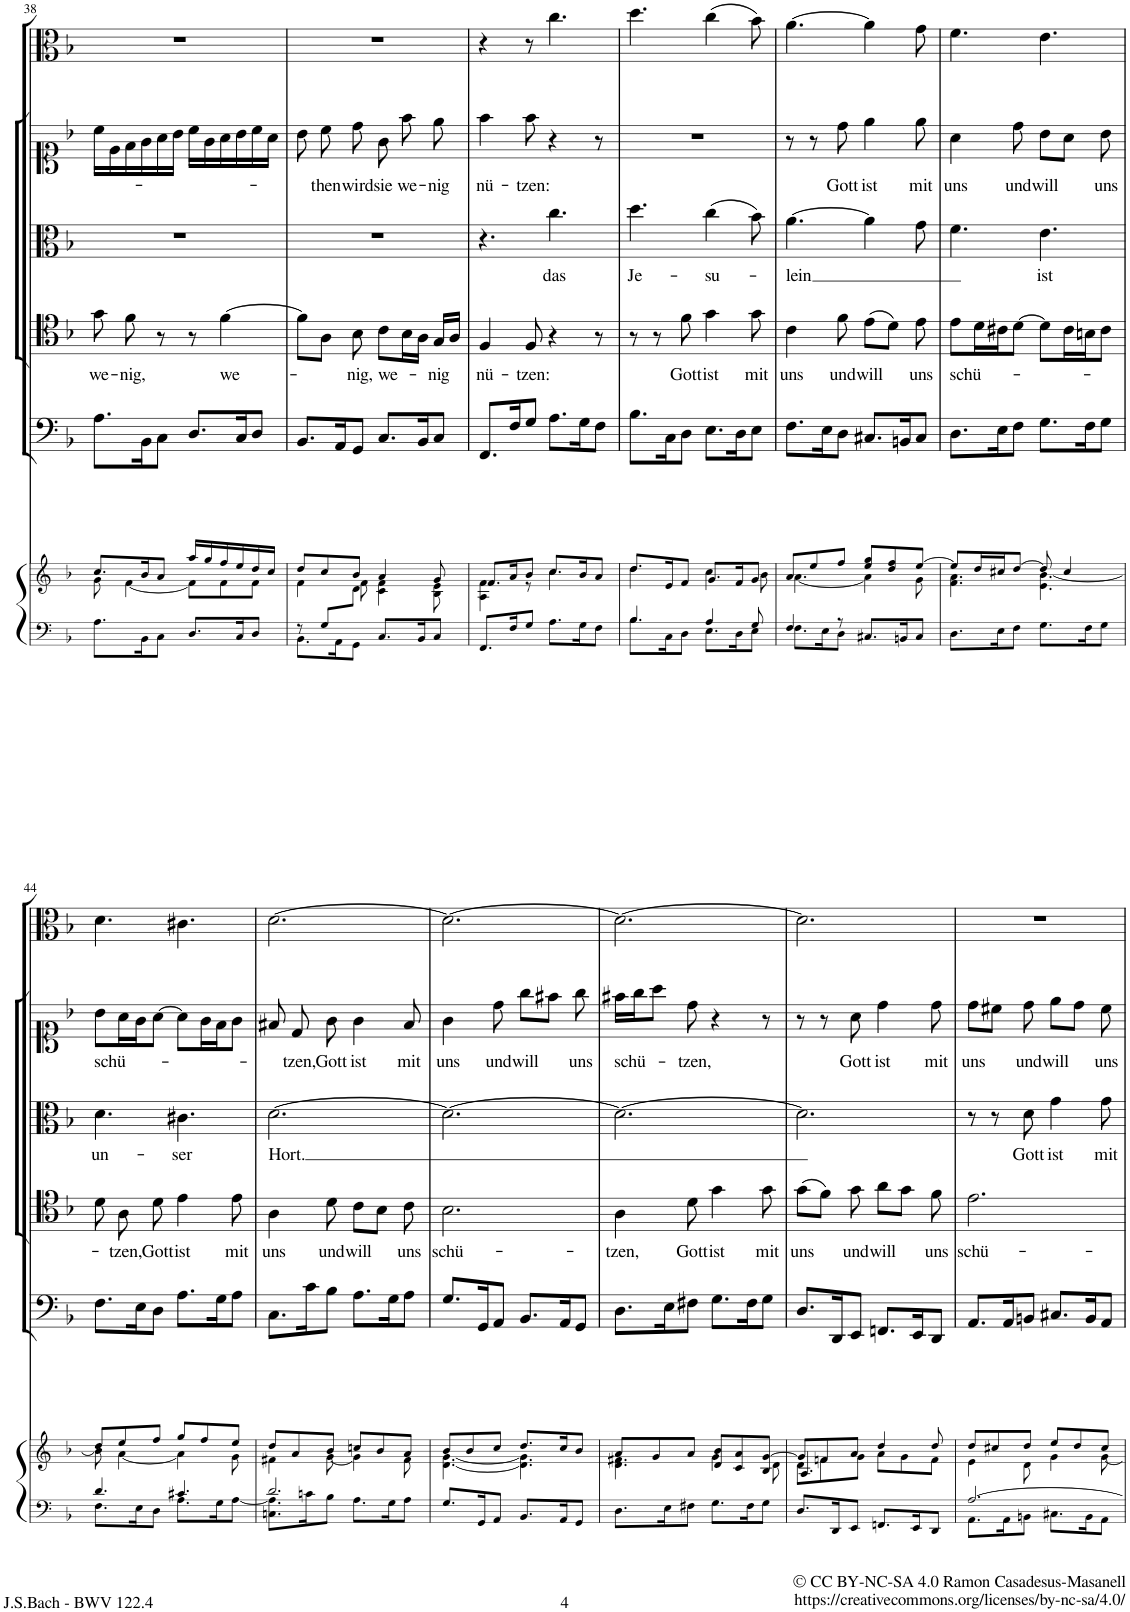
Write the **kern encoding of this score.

**kern	**kern	**kern	**kern	**text	**kern	**text	**kern	**text	**kern
*part6	*part6	*part5	*part4	*part4	*part3	*part3	*part2	*part2	*part1
*staff7	*staff6	*staff5	*staff4	*staff4	*staff3	*staff3	*staff2	*staff2	*staff1
*I"Piano reduction	*	*I"Continuo	*I"Tenore	*	*I"Alto	*	*I"Soprano	*	*I"Violino I, II, Viola
*I'Pno	*	*	*	*	*	*	*	*	*I'Vln
!!LO:PB:g=z
*clefF4	*clefG2	*clefF4	*clefC4	*	*clefC3	*	*clefC1	*	*clefC3
*k[b-]	*k[b-]	*k[b-]	*k[b-]	*	*k[b-]	*	*k[b-]	*	*k[b-]
*M6/8	*M6/8	*M6/8	*M6/8	*	*M6/8	*	*M6/8	*	*M6/8
=38	=38	=38	=38	=38	=38	=38	=38	=38	=38
*	*^	*	*	*	*	*	*	*	*
!	!	!	!	!	!LO:LY:b	!	!	!	!	!
8.A\L	8.cc/L	8g\	8.A\L	8g\	we-	2.r	.	16cc\LL	.	2.r
.	.	.	.	.	.	.	.	16e\	.	.
!	!	!	!	!	!LO:LY:b	!	!	!	!	!
.	.	[4f\	.	8f\	-nig,	.	.	16f\	.	.
16BB-\K	16b-/K	.	16BB-\K	.	.	.	.	16g\	.	.
8C\J	8a/J	.	8C\J	8r	.	.	.	16a\	.	.
.	.	.	.	.	.	.	.	16b-\JJ	.	.
8.D/L	16aa/LL	8f\L]	8.D/L	8r	.	.	.	16cc\LL	.	.
.	16gg/	.	.	.	.	.	.	16g\	.	.
!	!	!	!	!	!LO:LY:b	!	!	!	!	!
.	16ff/	8f\	.	[4f\	we-	.	.	16a\	.	.
16C/K	16ee/	.	16C/K	.	.	.	.	16b-\	.	.
8D/J	16dd/	8f\J	8D/J	.	.	.	.	16cc\	.	.
.	16cc/JJ	.	.	.	.	.	.	16a\JJ	.	.
=39	=39	=39	=39	=39	=39	=39	=39	=39	=39	=39
*^	*	*^	*	*	*	*	*	*	*	*
8r	8.BB-\L	8dd/L	4f\	4ryy	8.BB-/L	8f\L]	.	2.r	.	8b-\	.	2.r
!	!	!	!	!	!	!	!	!	!	!	!LO:LY:b	!
8G/L	.	8cc/	.	.	.	8A\J	.	.	.	8cc\	-then	.
.	16AA\K	.	.	.	16AA/K	.	.	.	.	.	.	.
!	!	!	!	!	!	!	!LO:LY:b	!	!	!	!LO:LY:b	!
8ryy	8GG\J	8b-/J	8f\	8d\J	8GG/J	8B-\	-nig,	.	.	8dd\	wird	.
!	!	!	!	!	!	!	!LO:LY:b	!	!	!	!LO:LY:b	!
4ryy	8.C/L	4a/	4c\ 4f\	4.ryy	8.C/L	8c\L	we-	.	.	8g\	sie	.
!	!	!	!	!	!	!	!	!	!	!	!LO:LY:b	!
.	.	.	.	.	.	16B-\L	.	.	.	8ff\	we-	.
.	16BB-/K	.	.	.	16BB-/K	16A\JJ	.	.	.	.	.	.
!	!	!	!	!	!	!	!LO:LY:b	!	!	!	!LO:LY:b	!
8ryy	8C/J	8g/	8B-\ 8e\	.	8C/J	16G/LL	-nig	.	.	8ee\	-nig	.
.	.	.	.	.	.	16A/JJ	.	.	.	.	.	.
*v	*v	*	*	*	*	*	*	*	*	*	*	*
*	*	*v	*v	*	*	*	*	*	*	*	*
=40	=40	=40	=40	=40	=40	=40	=40	=40	=40	=40
!	!	!	!	!	!LO:LY:b	!	!	!	!LO:LY:b	!
8.FF/L	8.f/L	4A\ 4f\	8.FF/L	4F/	nü-	4.r	.	4ff\	nü-	4r
16F/K	16a/K	.	16F/K	.	.	.	.	.	.	.
!	!	!	!	!	!LO:LY:b	!	!	!	!LO:LY:b	!
8G/J	8b-/J	8r	8G/J	8F/	-tzen:	.	.	8ff\	-tzen:	8r
!	!	!	!	!	!	!	!LO:LY:b	!	!	!
8.A\L	8.cc/L	4.cc\	8.A\L	4r	.	4.cc\	das	4r	.	4.cc\
16G\K	16b-/K	.	16G\K	.	.	.	.	.	.	.
8F\J	8a/J	.	8F\J	8r	.	.	.	8r	.	.
=41	=41	=41	=41	=41	=41	=41	=41	=41	=41	=41
*^	*	*	*	*	*	*	*	*	*	*
!	!	!	!	!	!	!	!	!LO:LY:b	!	!	!
4.B-/	8.B-\L	8.dd/L	4.dd\	8.B-\L	8r	.	4.dd\	Je-	2.r	.	4.dd\
.	.	.	.	.	8r	.	.	.	.	.	.
.	16C\K	16e/K	.	16C\K	.	.	.	.	.	.	.
!	!	!	!	!	!	!LO:LY:b	!	!	!	!	!
.	8D\J	8f/J	.	8D\J	8f\	Gott	.	.	.	.	.
!	!	!	!	!	!	!LO:LY:b	!	!LO:LY:b	!	!	!
4A/	8.E\L	8.g/L	4cc\	8.E\L	4g\	ist	(4cc\	-su-	.	.	(4cc\
.	16D\K	16f/K	.	16D\K	.	.	.	.	.	.	.
!	!	!	!	!	!	!LO:LY:b	!	!	!	!	!
8G/	8E\J	8g/J	8b-\	8E\J	8g\	mit	8b-\)	.	.	.	8b-\)
=42	=42	=42	=42	=42	=42	=42	=42	=42	=42	=42	=42
!	!	!	!	!	!	!LO:LY:b	!	!LO:LY:b	!	!	!
4F/	8.F\L	8a/L	[4.a\	8.F\L	4c\	uns	[4.a\	-lein	8r	.	[4.a\
.	.	8ee/	.	.	.	.	.	.	8r	.	.
.	16E\K	.	.	16E\K	.	.	.	.	.	.	.
!	!	!	!	!	!	!LO:LY:b	!	!	!	!LO:LY:b	!
8r	8D\J	8ff/J	.	8D\J	8f\	und	.	.	8dd\	Gott	.
!	!	!	!	!	!	!LO:LY:b	!	!	!	!LO:LY:b	!
4ryy	8.C#X/L	8ee/ 8gg/L	4a\]	8.C#X/L	(8e\L	will	4a\]	.	4ee\	ist	4a\]
.	.	8dd/ 8ff/	.	.	8d\J)	.	.	.	.	.	.
.	16BBn/K	.	.	16BBn/K	.	.	.	.	.	.	.
!	!	!	!	!	!	!LO:LY:b	!	!	!	!LO:LY:b	!
8ryy	8C#/J	[8ee/J	8g\	8C#/J	8e\	uns	8g\	.	8ee\	mit	8g\
=43	=43	=43	=43	=43	=43	=43	=43	=43	=43	=43	=43
!	!	!	!	!	!	!LO:LY:b	!	!	!	!LO:LY:b	!
*v	*v	*	*	*	*	*	*	*	*	*	*
8.D\L	8ee/L]	4.f\ 4.a\	8.D\L	8e\L	schü-	4.f\	.	4a\	uns	4.f\
.	16dd/L	.	.	16d\L	.	.	.	.	.	.
16E\K	16cc#X/J	.	16E\K	16c#X\J	.	.	.	.	.	.
!	!	!	!	!	!	!	!	!	!LO:LY:b	!
8F\J	[8dd/J	.	8F\J	[8d\J	.	.	.	8dd\	und	.
!	!	!	!	!	!	!	!LO:LY:b	!	!LO:LY:b	!
8.G\L	8dd/]	4.e\ [4.b-\	8.G\L	8d\L]	.	4.e\	ist	8b-\L	will	4.e\
.	4cc#/	.	.	16c#\L	.	.	.	8a\J	.	.
16F\K	.	.	16F\K	16Bn\J	.	.	.	.	.	.
!	!	!	!	!	!	!	!	!	!LO:LY:b	!
8G\J	.	.	8G\J	8c#\J	.	.	.	8b-\	uns	.
!!LO:LB:g=z
=44	=44	=44	=44	=44	=44	=44	=44	=44	=44	=44
*^	*	*	*	*	*	*	*	*	*	*
!	!	!	!	!	!	!	!	!LO:LY:b	!	!LO:LY:b	!
4.d/	8.F\L	8dd/L	8b-\]	8.F\L	8d\	.	4.d\	un-	8b-\L	schü-	4.d\
!	!	!	!	!	!	!LO:LY:b	!	!	!	!	!
.	.	8ee/	[4a\	.	8A\	-tzen,	.	.	16a\L	.	.
.	16E\K	.	.	16E\K	.	.	.	.	16g\J	.	.
!	!	!	!	!	!	!LO:LY:b	!	!	!	!	!
.	8D\J	8ff/J	.	8D\J	8d\	Gott	.	.	[8a\J	.	.
!	!	!	!	!	!	!LO:LY:b	!	!LO:LY:b	!	!	!
4.c#X/	8.A\L	8gg/L	4a\]	8.A\L	4e\	ist	4.c#X\	-ser	8a\L]	.	4.c#X\
.	.	8ff/	.	.	.	.	.	.	16g\L	.	.
.	16G\K	.	.	16G\K	.	.	.	.	16f\J	.	.
!	!	!	!	!	!	!LO:LY:b	!	!	!	!	!
.	[8A\J	8ee/J	8g\	8A\J	8e\	mit	.	.	8g\J	.	.
=45	=45	=45	=45	=45	=45	=45	=45	=45	=45	=45	=45
!	!	!	!	!	!	!LO:LY:b	!	!LO:LY:b	!	!	!
2.d/	8.Cn\ 8.A\]L	8dd/L	4f#X\	8.C\L	4A\	uns	[2.d\	Hort.	8f#X/	.	[2.d\
!	!	!	!	!	!	!	!	!	!	!LO:LY:b	!
.	.	8a/	.	.	.	.	.	.	8d/	-tzen,	.
.	16cn\K	.	.	16c\K	.	.	.	.	.	.	.
!	!	!	!	!	!	!LO:LY:b	!	!	!	!LO:LY:b	!
.	8B-\J	8b-/J	[8g\	8B-\J	8d\	und	.	.	8g\	Gott	.
!	!	!	!	!	!	!LO:LY:b	!	!	!	!LO:LY:b	!
.	8.A\L	8ccn/L	4g\]	8.A\L	8c\L	will	.	.	4g\	ist	.
.	.	8b-/	.	.	8B-\J	.	.	.	.	.	.
.	16G\K	.	.	16G\K	.	.	.	.	.	.	.
!	!	!	!	!	!	!LO:LY:b	!	!	!	!LO:LY:b	!
.	8A\J	8a/J	8f#\	8A\J	8c\	uns	.	.	8f#/	mit	.
=46	=46	=46	=46	=46	=46	=46	=46	=46	=46	=46	=46
!	!	!	!	!	!	!LO:LY:b	!	!	!	!LO:LY:b	!
*v	*v	*	*	*	*	*	*	*	*	*	*
8.G/L	8b-/L	[4.d\ [4.g\	8.G/L	2.B-\	schü-	2.d\_	.	4g\	uns	2.d\_
.	8b-/	.	.	.	.	.	.	.	.	.
16GG/K	.	.	16GG/K	.	.	.	.	.	.	.
!	!	!	!	!	!	!	!	!	!LO:LY:b	!
8AA/J	8cc/J	.	8AA/J	.	.	.	.	8dd\	und	.
!	!	!	!	!	!	!	!	!	!LO:LY:b	!
8.BB-/L	8.dd/L	4.d\] 4.g\]	8.BB-/L	.	.	.	.	8gg\L	will	.
.	.	.	.	.	.	.	.	8ff#X\J	.	.
16AA/K	16cc/K	.	16AA/K	.	.	.	.	.	.	.
!	!	!	!	!	!	!	!	!	!LO:LY:b	!
8GG/J	8b-/J	.	8GG/J	.	.	.	.	8gg\	uns	.
=47	=47	=47	=47	=47	=47	=47	=47	=47	=47	=47
!	!	!	!	!	!LO:LY:b	!	!	!	!LO:LY:b	!
8.D\L	8a/L	4.d\ 4.f#X\	8.D\L	4A\	-tzen,	2.d\_	.	16ff#X\LL	schü-	2.d\_
.	.	.	.	.	.	.	.	16gg\J	.	.
.	8g/	.	.	.	.	.	.	8aa\J	.	.
16E\K	.	.	16E\K	.	.	.	.	.	.	.
!	!	!	!	!	!LO:LY:b	!	!	!	!LO:LY:b	!
8F#X\J	8a/J	.	8F#X\J	8d\	Gott	.	.	8dd\	-tzen,	.
!	!	!	!	!	!LO:LY:b	!	!	!	!	!
8.G\L	8d/ 8b-/L	4g\	8.G\L	4g\	ist	.	.	4r	.	.
.	8c/ 8a/	.	.	.	.	.	.	.	.	.
16F#\K	.	.	16F#\K	.	.	.	.	.	.	.
!	!	!	!	!	!LO:LY:b	!	!	!	!	!
8G\J	8B-/ [8g/J	8d\	8G\J	8g\	mit	.	.	8r	.	.
=48	=48	=48	=48	=48	=48	=48	=48	=48	=48	=48
*	*	*^	*	*	*	*	*	*	*	*
!	!	!	!	!	!	!LO:LY:b	!	!	!	!	!
8.D/L	8g/L]	8d\L	4.A/	8.D/L	(8g\L	uns	2.d\]	.	8r	.	2.d\]
.	8fn/	8f\	.	.	8f\J)	.	.	.	8r	.	.
16DD/K	.	.	.	16DD/K	.	.	.	.	.	.	.
!	!	!	!	!	!	!LO:LY:b	!	!	!	!LO:LY:b	!
8EE/J	8a/J	8g\J	.	8EE/J	8g\	und	.	.	8a\	Gott	.
!	!	!	!	!	!	!LO:LY:b	!	!	!	!LO:LY:b	!
8.FFn/L	4dd/	8a\L	4.ryy	8.FFn/L	8a\L	will	.	.	4dd\	ist	.
.	.	8g\	.	.	8g\J	.	.	.	.	.	.
16EE/K	.	.	.	16EE/K	.	.	.	.	.	.	.
!	!	!	!	!	!	!LO:LY:b	!	!	!	!LO:LY:b	!
8DD/J	8dd/	8f\J	.	8DD/J	8f\	uns	.	.	8dd\	mit	.
*	*	*v	*v	*	*	*	*	*	*	*	*
=49	=49	=49	=49	=49	=49	=49	=49	=49	=49	=49
*^	*	*	*	*	*	*	*	*	*	*
!	!	!	!	!	!	!LO:LY:b	!	!	!	!LO:LY:b	!
[2.A/	8.AA\L	8dd/L	4e\	8.AA/L	2.e\	schü-	8r	.	8dd\L	uns	2.r
.	.	8cc#X/	.	.	.	.	8r	.	8cc#X\J	.	.
.	16AA\K	.	.	16AA/K	.	.	.	.	.	.	.
!	!	!	!	!	!	!	!	!LO:LY:b	!	!LO:LY:b	!
.	8BBn\J	8dd/J	8d\	8BBn/J	.	.	8d\	Gott	8dd\	und	.
!	!	!	!	!	!	!	!	!LO:LY:b	!	!LO:LY:b	!
.	8.C#X\L	8ee/L	4g\	8.C#X/L	.	.	4g\	ist	8ee\L	will	.
.	.	8dd/	.	.	.	.	.	.	8dd\J	.	.
.	16BB\K	.	.	16BB/K	.	.	.	.	.	.	.
!	!	!	!	!	!	!	!	!LO:LY:b	!	!LO:LY:b	!
.	8AA\J	8cc#/J	[8g\	8AA/J	.	.	8g\	mit	8cc#\	uns	.
*v	*v	*	*	*	*	*	*	*	*	*	*
*	*v	*v	*	*	*	*	*	*	*	*
=	=	=	=	=	=	=	=	=	=
*-	*-	*-	*-	*-	*-	*-	*-	*-	*-
